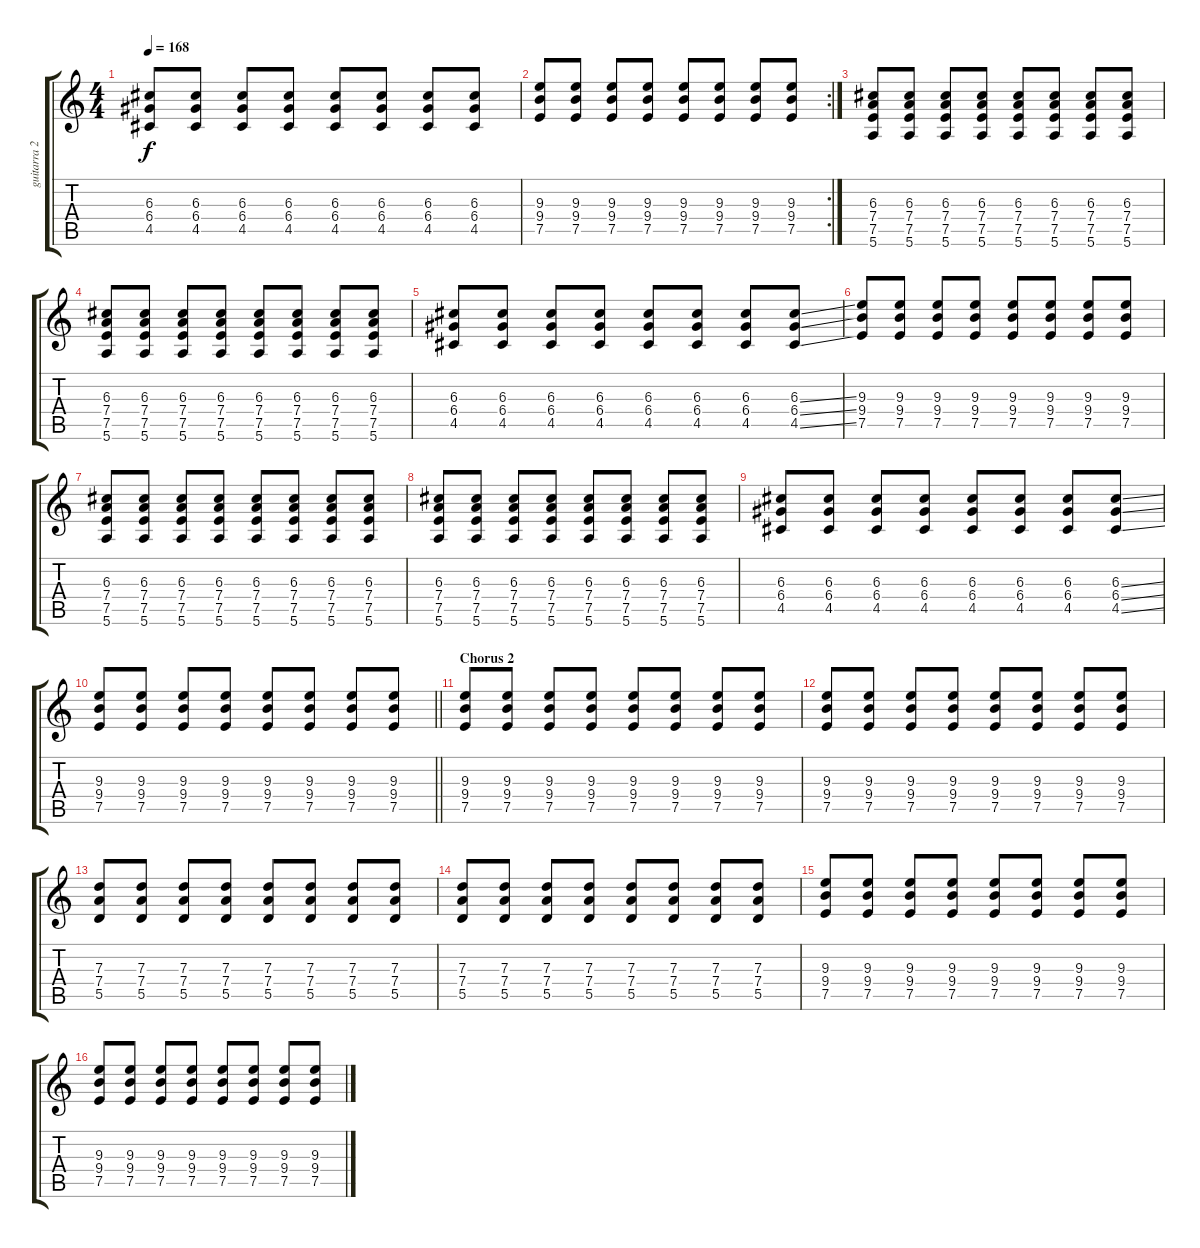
\track ("guitarra 2 RSE" "guitarra 2") {instrument overdrivenguitar}
\staff {score tabs}
\tuning (E4 B3 G3 D3 A2 E2) {hide}
\ts (4 4)
\tempo 168
\clef g2
\ks c
(6.3 6.4 4.5).8{dy f} (6.3 6.4 4.5).8 (6.3 6.4 4.5).8 (6.3 6.4 4.5).8 (6.3 6.4 4.5).8 (6.3 6.4 4.5).8 (6.3 6.4 4.5).8 (6.3 6.4 4.5).8 |
\rc 2
(9.3 9.4 7.5).8 (9.3 9.4 7.5).8 (9.3 9.4 7.5).8 (9.3 9.4 7.5).8 (9.3 9.4 7.5).8 (9.3 9.4 7.5).8 (9.3 9.4 7.5).8 (9.3 9.4 7.5).8 |
(6.3 7.4 7.5 5.6).8 (6.3 7.4 7.5 5.6).8 (6.3 7.4 7.5 5.6).8 (6.3 7.4 7.5 5.6).8 (6.3 7.4 7.5 5.6).8 (6.3 7.4 7.5 5.6).8 (6.3 7.4 7.5 5.6).8 (6.3 7.4 7.5 5.6).8 |
(6.3 7.4 7.5 5.6).8 (6.3 7.4 7.5 5.6).8 (6.3 7.4 7.5 5.6).8 (6.3 7.4 7.5 5.6).8 (6.3 7.4 7.5 5.6).8 (6.3 7.4 7.5 5.6).8 (6.3 7.4 7.5 5.6).8 (6.3 7.4 7.5 5.6).8 |
(6.3 6.4 4.5).8 (6.3 6.4 4.5).8 (6.3 6.4 4.5).8 (6.3 6.4 4.5).8 (6.3 6.4 4.5).8 (6.3 6.4 4.5).8 (6.3 6.4 4.5).8 (6.3{ss} 6.4{ss} 4.5{ss}).8 |
(9.3 9.4 7.5).8 (9.3 9.4 7.5).8 (9.3 9.4 7.5).8 (9.3 9.4 7.5).8 (9.3 9.4 7.5).8 (9.3 9.4 7.5).8 (9.3 9.4 7.5).8 (9.3 9.4 7.5).8 |
(6.3 7.4 7.5 5.6).8 (6.3 7.4 7.5 5.6).8 (6.3 7.4 7.5 5.6).8 (6.3 7.4 7.5 5.6).8 (6.3 7.4 7.5 5.6).8 (6.3 7.4 7.5 5.6).8 (6.3 7.4 7.5 5.6).8 (6.3 7.4 7.5 5.6).8 |
(6.3 7.4 7.5 5.6).8 (6.3 7.4 7.5 5.6).8 (6.3 7.4 7.5 5.6).8 (6.3 7.4 7.5 5.6).8 (6.3 7.4 7.5 5.6).8 (6.3 7.4 7.5 5.6).8 (6.3 7.4 7.5 5.6).8 (6.3 7.4 7.5 5.6).8 |
(6.3 6.4 4.5).8 (6.3 6.4 4.5).8 (6.3 6.4 4.5).8 (6.3 6.4 4.5).8 (6.3 6.4 4.5).8 (6.3 6.4 4.5).8 (6.3 6.4 4.5).8 (6.3{ss} 6.4{ss} 4.5{ss}).8 |
\barLineRight lightlight
(9.3 9.4 7.5).8 (9.3 9.4 7.5).8 (9.3 9.4 7.5).8 (9.3 9.4 7.5).8 (9.3 9.4 7.5).8 (9.3 9.4 7.5).8 (9.3 9.4 7.5).8 (9.3 9.4 7.5).8 |
\section ("" "Chorus 2")
(9.3 9.4 7.5).8 (9.3 9.4 7.5).8 (9.3 9.4 7.5).8 (9.3 9.4 7.5).8 (9.3 9.4 7.5).8 (9.3 9.4 7.5).8 (9.3 9.4 7.5).8 (9.3 9.4 7.5).8 |
(9.3 9.4 7.5).8 (9.3 9.4 7.5).8 (9.3 9.4 7.5).8 (9.3 9.4 7.5).8 (9.3 9.4 7.5).8 (9.3 9.4 7.5).8 (9.3 9.4 7.5).8 (9.3 9.4 7.5).8 |
(7.3 7.4 5.5).8 (7.3 7.4 5.5).8 (7.3 7.4 5.5).8 (7.3 7.4 5.5).8 (7.3 7.4 5.5).8 (7.3 7.4 5.5).8 (7.3 7.4 5.5).8 (7.3 7.4 5.5).8 |
(7.3 7.4 5.5).8 (7.3 7.4 5.5).8 (7.3 7.4 5.5).8 (7.3 7.4 5.5).8 (7.3 7.4 5.5).8 (7.3 7.4 5.5).8 (7.3 7.4 5.5).8 (7.3 7.4 5.5).8 |
(9.3 9.4 7.5).8 (9.3 9.4 7.5).8 (9.3 9.4 7.5).8 (9.3 9.4 7.5).8 (9.3 9.4 7.5).8 (9.3 9.4 7.5).8 (9.3 9.4 7.5).8 (9.3 9.4 7.5).8 |
(9.3 9.4 7.5).8 (9.3 9.4 7.5).8 (9.3 9.4 7.5).8 (9.3 9.4 7.5).8 (9.3 9.4 7.5).8 (9.3 9.4 7.5).8 (9.3 9.4 7.5).8 (9.3 9.4 7.5).8
